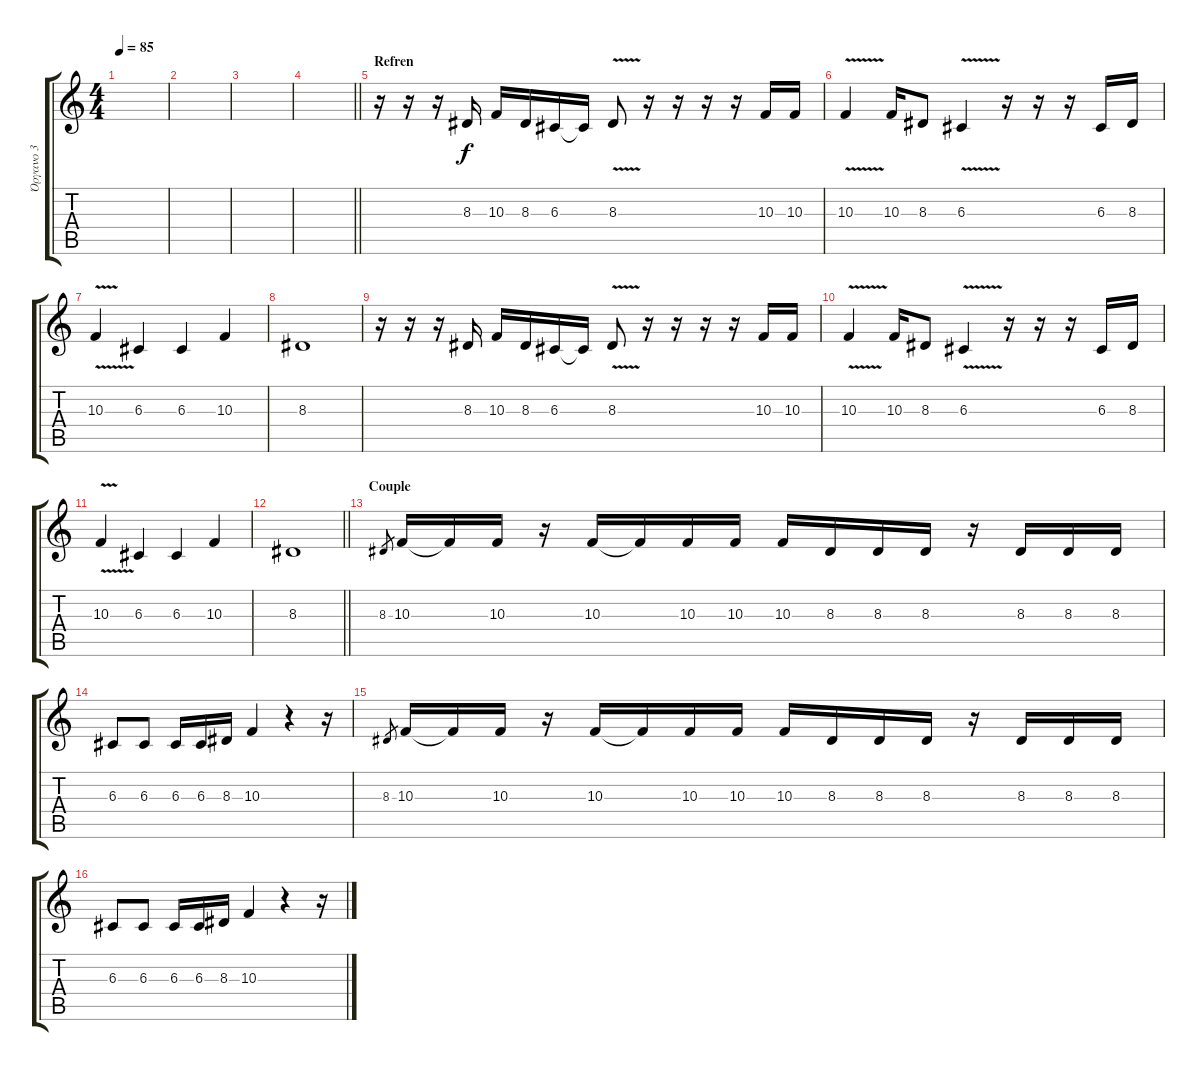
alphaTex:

\track ("Όργανο 3" "Όργανο 3") {instrument altosax}
\staff {score tabs}
\tuning (E4 B3 G3 D3 A2 E2) {hide}
\ts (4 4)
\tempo 85
\clef g2
\ks c
|
|
|
\barLineRight lightlight
|
\section ("" "Refren")
r.16 r.16 r.16 8.3.16 10.3.16 8.3.16 6.3.16 6.3{t}.16 8.3{v}.8 r.16 r.16 r.16 r.16 10.3.16 10.3.16 |
10.3{v}.4 10.3.16 8.3.8 6.3{v}.4 r.16 r.16 r.16 6.3.16 8.3.16 |
10.3{v}.4 6.3.4 6.3.4 10.3.4 |
8.3.1 |
r.16 r.16 r.16 8.3.16 10.3.16 8.3.16 6.3.16 6.3{t}.16 8.3{v}.8 r.16 r.16 r.16 r.16 10.3.16 10.3.16 |
10.3{v}.4 10.3.16 8.3.8 6.3{v}.4 r.16 r.16 r.16 6.3.16 8.3.16 |
10.3{v}.4 6.3.4 6.3.4 10.3.4 |
\barLineRight lightlight
8.3.1 |
\section ("" "Couple")
8.3.8{gr} 10.3.16 10.3{t}.16 10.3.16 r.16 10.3.16 10.3{t}.16 10.3.16 10.3.16 10.3.16 8.3.16 8.3.16 8.3.16 r.16 8.3.16 8.3.16 8.3.16 |
6.3.8 6.3.8 6.3.16 6.3.16 8.3.16 10.3.4 r.4 r.16 |
8.3.8{gr} 10.3.16 10.3{t}.16 10.3.16 r.16 10.3.16 10.3{t}.16 10.3.16 10.3.16 10.3.16 8.3.16 8.3.16 8.3.16 r.16 8.3.16 8.3.16 8.3.16 |
6.3.8 6.3.8 6.3.16 6.3.16 8.3.16 10.3.4 r.4 r.16
